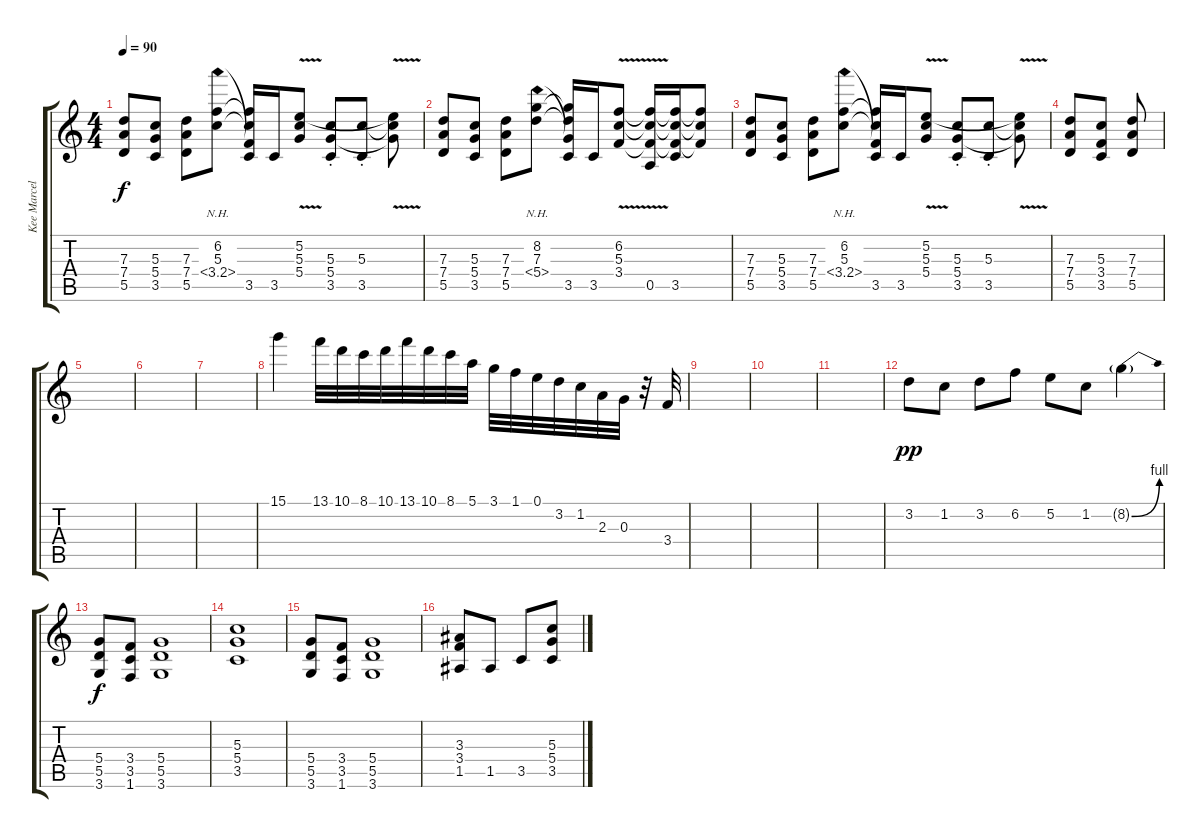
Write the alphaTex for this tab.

\track ("Kee Marcello" "Kee Marcel") {instrument distortionguitar}
\staff {score tabs}
\tuning (E4 B3 G3 D3 A2 E2) {hide}
\ts (4 4)
\tempo 90
\clef g2
\ks c
(7.3 7.4 5.5).8{dy f} (5.3 5.4 3.5).8 (7.3 7.4 5.5).8 (6.2 5.3 3.4{nh}).8 (6.2{t} 5.3{t} 3.4{t} 3.5).16 3.5.16 (5.2{v} 5.3{v} 5.4{v}).8 (5.3{st} 5.4{st} 3.5{st}).8 (5.3{st} 3.5{st}).8 (5.2{t} 5.3{t} 5.4{t}).8 |
(7.3 7.4 5.5).8 (5.3 5.4 3.5).8 (7.3 7.4 5.5).8 (8.2 7.3 5.4{nh}).8 (8.2{t} 7.3{t} 5.4{t} 3.5).16 3.5.16 (6.2{v} 5.3{v} 3.4{v}).8 (6.2{t} 5.3{t} 3.4{t} 0.5).16 (6.2{t} 5.3{t} 3.4{t} 3.5).16 (6.2{t} 5.3{t} 3.4{t}).8 |
(7.3 7.4 5.5).8 (5.3 5.4 3.5).8 (7.3 7.4 5.5).8 (6.2 5.3 3.4{nh}).8 (6.2{t} 5.3{t} 3.4{t} 3.5).16 3.5.16 (5.2{v} 5.3{v} 5.4{v}).8 (5.3{st} 5.4{st} 3.5{st}).8 (5.3{st} 3.5{st}).8 (5.2{t} 5.3{t} 5.4{t}).8 |
(7.3 7.4 5.5).8 (5.3 3.4 3.5).8 (7.3 7.4 5.5).8 |
|
|
|
15.1.4 13.1.32 10.1.32 8.1.32 10.1.32 13.1.32 10.1.32 8.1.32 5.1.32 3.1.32 1.1.32 0.1.32 3.2.32 1.2.32 2.3.32 0.3.32 r.32 3.4.32 |
|
|
|
3.2.8{dy pp} 1.2.8 3.2.8 6.2.8 5.2.8 1.2.8 8.2{be (bend 0 0 60 4) g}.4 |
(5.4 5.5 3.6).8{dy f} (3.4 3.5 1.6).8 (5.4 5.5 3.6).1 |
(5.3 5.4 3.5).1 |
(5.4 5.5 3.6).8 (3.4 3.5 1.6).8 (5.4 5.5 3.6).1 |
(3.3 3.4 1.5).8 1.5.8 3.5.8 (5.3 5.4 3.5).8
